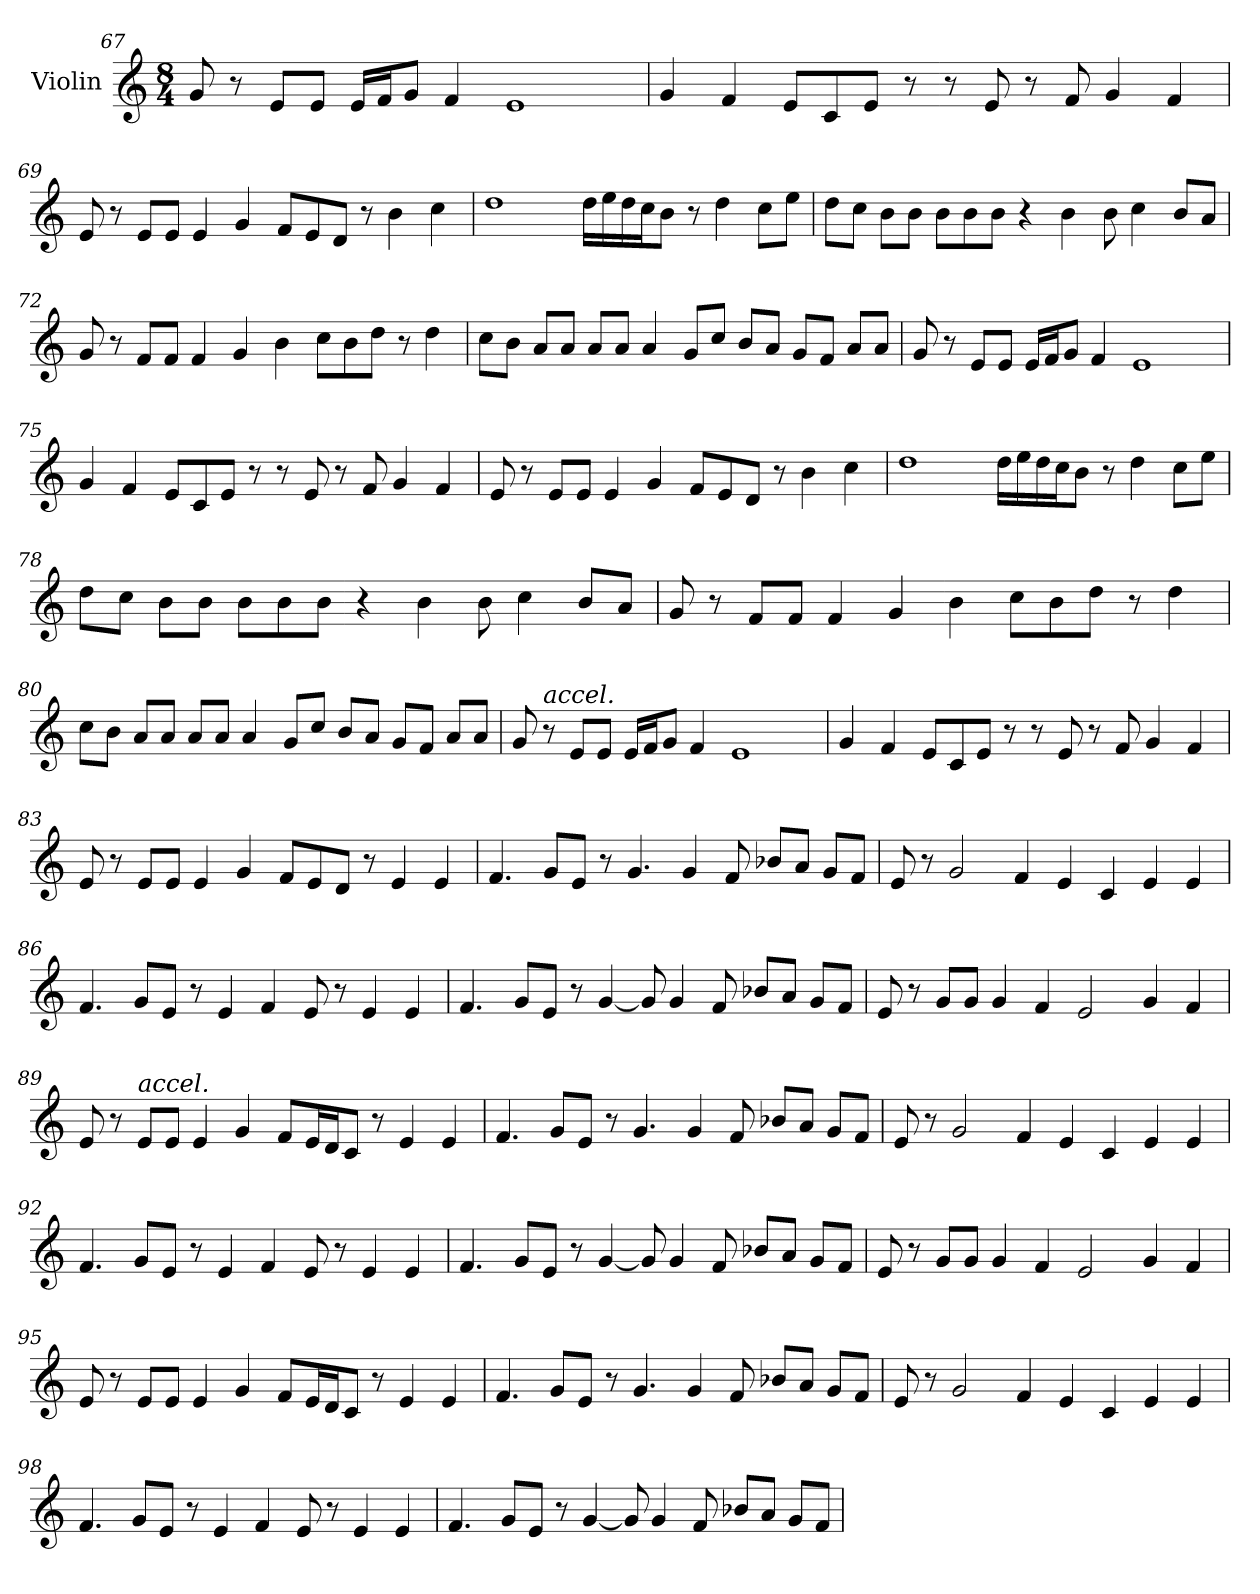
**kern
*part1
*staff1
*I"Violin
!!LO:LB:g=z
*clefG2
*k[]
*M8/4
=67
8g/
8r
8e/L
8e/J
16e/LL
16f/J
8g/J
4f/
1e
=68
4g/
4f/
8e/L
8c/
8e/J
8r
8r
8e/
8r
8f/
4g/
4f/
!!LO:LB:g=z
=69
8e/
8r
8e/L
8e/J
4e/
4g/
8f/L
8e/
8d/J
8r
4b\
4cc\
=70
1dd
16dd\LL
16ee\
16dd\
16cc\J
8b\J
8r
4dd\
8cc\L
8ee\J
!!LO:LB:g=z
=71
8dd\L
8cc\J
8b\L
8b\J
8b\L
8b\
8b\J
4r
4b\
8b\
4cc\
8b/L
8a/J
=72
8g/
8r
8f/L
8f/J
4f/
4g/
4b\
8cc\L
8b\
8dd\J
8r
4dd\
!!LO:LB:g=z
=73
8cc\L
8b\J
8a/L
8a/J
8a/L
8a/J
4a/
8g/L
8cc/J
8b/L
8a/J
8g/L
8f/J
8a/L
8a/J
=74
8g/
8r
8e/L
8e/J
16e/LL
16f/J
8g/J
4f/
1e
!!LO:LB:g=z
=75
4g/
4f/
8e/L
8c/
8e/J
8r
8r
8e/
8r
8f/
4g/
4f/
=76
8e/
8r
8e/L
8e/J
4e/
4g/
8f/L
8e/
8d/J
8r
4b\
4cc\
!!LO:LB:g=z
=77
1dd
16dd\LL
16ee\
16dd\
16cc\J
8b\J
8r
4dd\
8cc\L
8ee\J
=78
8dd\L
8cc\J
8b\L
8b\J
8b\L
8b\
8b\J
4r
4b\
8b\
4cc\
8b/L
8a/J
!!LO:LB:g=z
=79
8g/
8r
8f/L
8f/J
4f/
4g/
4b\
8cc\L
8b\
8dd\J
8r
4dd\
=80
8cc\L
8b\J
8a/L
8a/J
8a/L
8a/J
4a/
8g/L
8cc/J
8b/L
8a/J
8g/L
8f/J
8a/L
8a/J
!!LO:PB:g=z
=81
8g/
!LO:TX:a:i:t=accel.
8r
8e/L
8e/J
16e/LL
16f/J
8g/J
4f/
1e
=82
4g/
4f/
8e/L
8c/
8e/J
8r
8r
8e/
8r
8f/
4g/
4f/
!!LO:LB:g=z
=83
*MM70
8e/
8r
8e/L
8e/J
4e/
4g/
8f/L
8e/
8d/J
8r
4e/
4e/
=84
4.f/
8g/L
8e/J
8r
4.g/
4g/
8f/
8b-X/L
8a/J
8g/L
8f/J
!!LO:LB:g=z
=85
8e/
8r
2g/
4f/
4e/
4c/
4e/
4e/
=86
4.f/
8g/L
8e/J
8r
4e/
4f/
8e/
8r
4e/
4e/
!!LO:LB:g=z
=87
4.f/
8g/L
8e/J
8r
[4g/
8g/]
4g/
8f/
8b-X/L
8a/J
8g/L
8f/J
=88
8e/
8r
8g/L
8g/J
4g/
4f/
2e/
4g/
4f/
!!LO:LB:g=z
=89
8e/
8r
!LO:TX:a:i:t=accel.
8e/L
8e/J
4e/
4g/
8f/L
16e/L
16d/J
8c/J
8r
4e/
4e/
=90
4.f/
8g/L
8e/J
8r
4.g/
4g/
8f/
8b-X/L
8a/J
8g/L
8f/J
!!LO:LB:g=z
=91
8e/
8r
2g/
4f/
4e/
4c/
4e/
4e/
=92
4.f/
8g/L
8e/J
8r
4e/
4f/
8e/
8r
4e/
4e/
!!LO:LB:g=z
=93
4.f/
8g/L
8e/J
8r
[4g/
8g/]
4g/
8f/
8b-X/L
8a/J
8g/L
8f/J
=94
8e/
8r
8g/L
8g/J
4g/
4f/
2e/
4g/
4f/
!!LO:LB:g=z
=95
8e/
8r
8e/L
8e/J
4e/
4g/
8f/L
16e/L
16d/J
8c/J
8r
4e/
4e/
=96
4.f/
8g/L
8e/J
8r
4.g/
4g/
8f/
8b-X/L
8a/J
8g/L
8f/J
!!LO:PB:g=z
=97
8e/
8r
2g/
4f/
4e/
4c/
4e/
4e/
=98
4.f/
8g/L
8e/J
8r
4e/
4f/
8e/
8r
4e/
4e/
!!LO:LB:g=z
=99
4.f/
8g/L
8e/J
8r
[4g/
8g/]
4g/
8f/
8b-X/L
8a/J
8g/L
8f/J
=
*-
